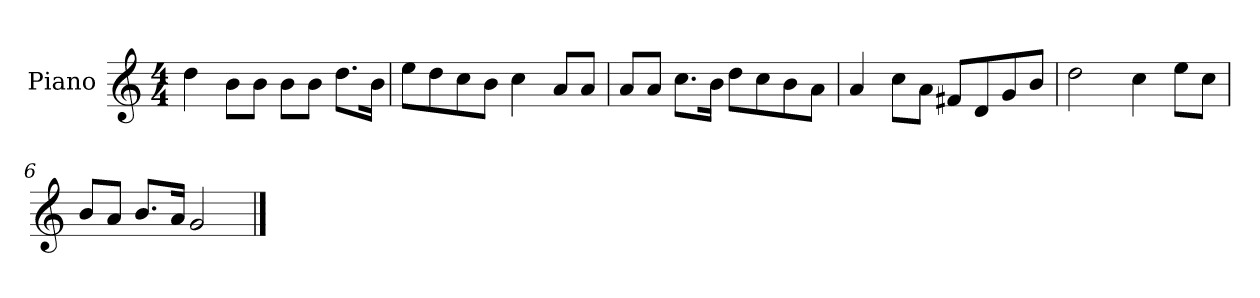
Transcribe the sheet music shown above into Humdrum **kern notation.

**kern
*part1
*staff1
*I"Piano
*I'P-no
*clefG2
*k[]
*M4/4
*MM90
=1
4dd\
8b\L
8b\J
8b\L
8b\J
8.dd\L
16b\Jk
=2
8ee\L
8dd\
8cc\
8b\J
4cc\
8a/L
8a/J
=3
8a/L
8a/J
8.cc\L
16b\Jk
8dd\L
8cc\
8b\
8a\J
=4
4a/
8cc\L
8a\J
8f#X/L
8d/
8g/
8b/J
=5
2dd\
4cc\
8ee\L
8cc\J
!!LO:LB:g=z
=6
8b/L
8a/J
8.b/L
16a/Jk
2g/
==
*-
